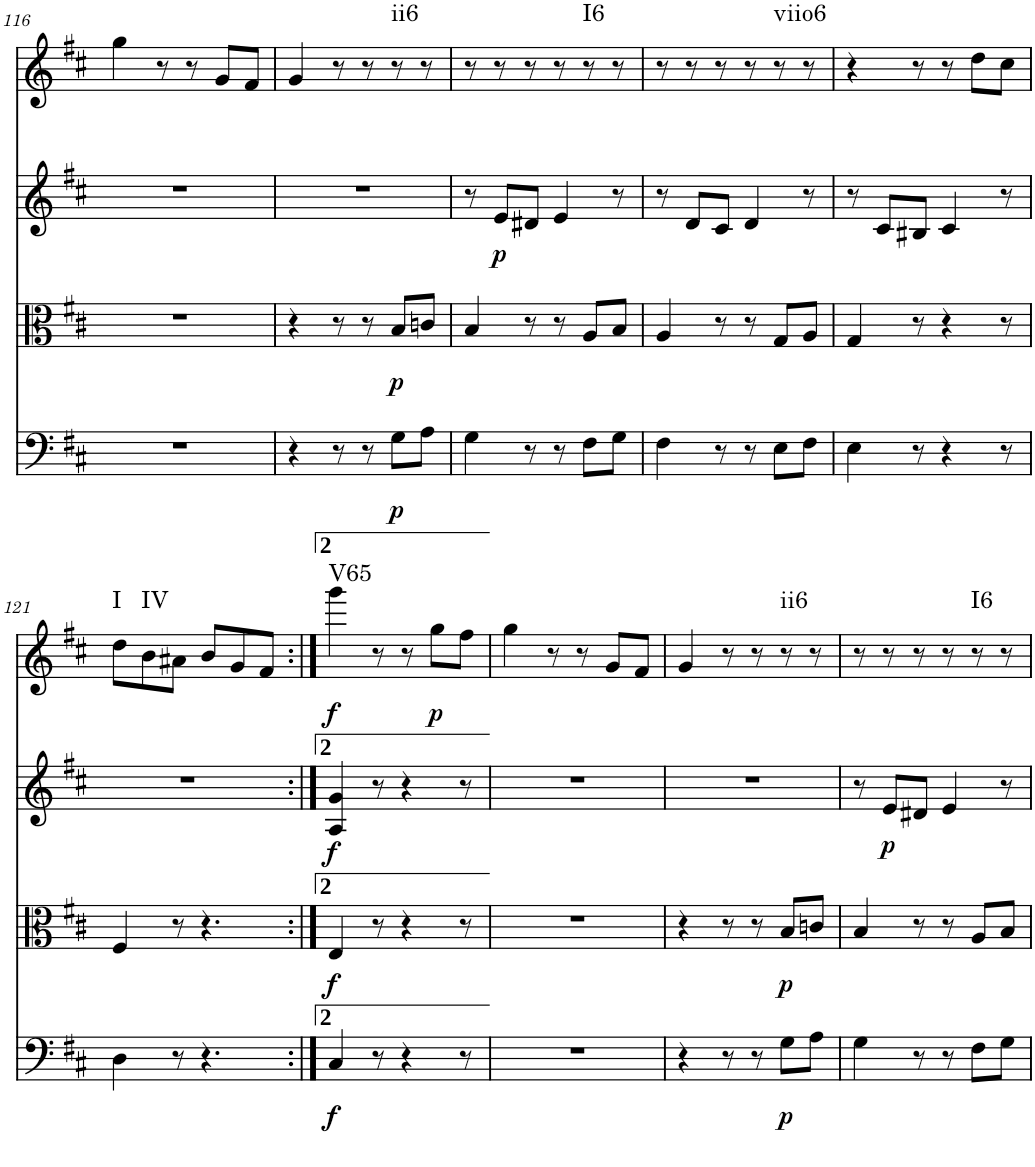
**kern	**dynam	**kern	**dynam	**kern	**dynam	**kern	**dynam	**harte
*part4	*part4	*part3	*part3	*part2	*part2	*part1	*part1	*part1
*staff4	*staff4	*staff3	*staff3	*staff2	*staff2	*staff1	*staff1	*
*I"Violoncello	*	*I"Viola	*	*I"Violin II	*	*I"Violin I	*	*
*I'Vc	*	*I'Vla	*	*I'Vln	*	*I'Vln	*	*
!!LO:PB:g=z
*clefF4	*	*clefC3	*	*clefG2	*	*clefG2	*	*
*k[f#c#]	*	*k[f#c#]	*	*k[f#c#]	*	*k[f#c#]	*	*
*M6/8	*	*M6/8	*	*M6/8	*	*M6/8	*	*
=116	=116	=116	=116	=116	=116	=116	=116	=116
2.r	.	2.r	.	2.r	.	4gg\	.	.
.	.	.	.	.	.	8r	.	.
.	.	.	.	.	.	8r	.	.
.	.	.	.	.	.	8g/L	.	.
.	.	.	.	.	.	8f#/J	.	.
=117	=117	=117	=117	=117	=117	=117	=117	=117
4r	.	4r	.	2.r	.	4g/	.	.
8r	.	8r	.	.	.	8r	.	.
8r	.	8r	.	.	.	8r	.	.
!	!LO:DY:b	!	!LO:DY:b	!	!	!	!	!LO:H:kt=ii6
8G\L	p	8B/L	p	.	.	8r	.	N
8A\J	.	8cn/J	.	.	.	8r	.	.
=118	=118	=118	=118	=118	=118	=118	=118	=118
4G\	.	4B/	.	8r	.	8r	.	.
!	!	!	!	!	!LO:DY:b	!	!	!
.	.	.	.	8e/L	p	8r	.	.
8r	.	8r	.	8d#X/J	.	8r	.	.
8r	.	8r	.	4e/	.	8r	.	.
!	!	!	!	!	!	!	!	!LO:H:kt=I6
8F#\L	.	8A/L	.	.	.	8r	.	N
8G\J	.	8B/J	.	8r	.	8r	.	.
=119	=119	=119	=119	=119	=119	=119	=119	=119
4F#\	.	4A/	.	8r	.	8r	.	.
.	.	.	.	8d/L	.	8r	.	.
8r	.	8r	.	8c#/J	.	8r	.	.
8r	.	8r	.	4d/	.	8r	.	.
!	!	!	!	!	!	!	!	!LO:H:kt=viio6
8E\L	.	8G/L	.	.	.	8r	.	N
8F#\J	.	8A/J	.	8r	.	8r	.	.
=120	=120	=120	=120	=120	=120	=120	=120	=120
4E\	.	4G/	.	8r	.	4r	.	.
.	.	.	.	8c#/L	.	.	.	.
8r	.	8r	.	8B#X/J	.	8r	.	.
4r	.	4r	.	4c#/	.	8r	.	.
.	.	.	.	.	.	8dd\L	.	.
8r	.	8r	.	8r	.	8cc#\J	.	.
!!LO:LB:g=z
=121	=121	=121	=121	=121	=121	=121	=121	=121
!	!	!	!	!	!	!	!	!LO:H:kt=I
4D\	.	4F#/	.	2.r	.	8dd\L	.	N
!	!	!	!	!	!	!	!	!LO:H:kt=IV
.	.	.	.	.	.	8b\	.	N
8r	.	8r	.	.	.	8a#X\J	.	.
4.r	.	4.r	.	.	.	8b/L	.	.
.	.	.	.	.	.	8g/	.	.
.	.	.	.	.	.	8f#/J	.	.
=122:|!	=122:|!	=122:|!	=122:|!	=122:|!	=122:|!	=122:|!	=122:|!	=122:|!
!	!LO:DY:b	!	!LO:DY:b	!	!LO:DY:b	!	!LO:DY:b	!LO:H:kt=V65
4C#/	f	4E/	f	4A/ 4g/	f	4ggg\	f	N
8r	.	8r	.	8r	.	8r	.	.
4r	.	4r	.	4r	.	8r	.	.
!	!	!	!	!	!	!	!LO:DY:b	!
.	.	.	.	.	.	8gg\L	p	.
8r	.	8r	.	8r	.	8ff#\J	.	.
=123	=123	=123	=123	=123	=123	=123	=123	=123
2.r	.	2.r	.	2.r	.	4gg\	.	.
.	.	.	.	.	.	8r	.	.
.	.	.	.	.	.	8r	.	.
.	.	.	.	.	.	8g/L	.	.
.	.	.	.	.	.	8f#/J	.	.
=124	=124	=124	=124	=124	=124	=124	=124	=124
4r	.	4r	.	2.r	.	4g/	.	.
8r	.	8r	.	.	.	8r	.	.
8r	.	8r	.	.	.	8r	.	.
!	!LO:DY:b	!	!LO:DY:b	!	!	!	!	!LO:H:kt=ii6
8G\L	p	8B/L	p	.	.	8r	.	N
8A\J	.	8cn/J	.	.	.	8r	.	.
=125	=125	=125	=125	=125	=125	=125	=125	=125
4G\	.	4B/	.	8r	.	8r	.	.
!	!	!	!	!	!LO:DY:b	!	!	!
.	.	.	.	8e/L	p	8r	.	.
8r	.	8r	.	8d#X/J	.	8r	.	.
8r	.	8r	.	4e/	.	8r	.	.
!	!	!	!	!	!	!	!	!LO:H:kt=I6
8F#\L	.	8A/L	.	.	.	8r	.	N
8G\J	.	8B/J	.	8r	.	8r	.	.
=	=	=	=	=	=	=	=	=
*-	*-	*-	*-	*-	*-	*-	*-	*-
